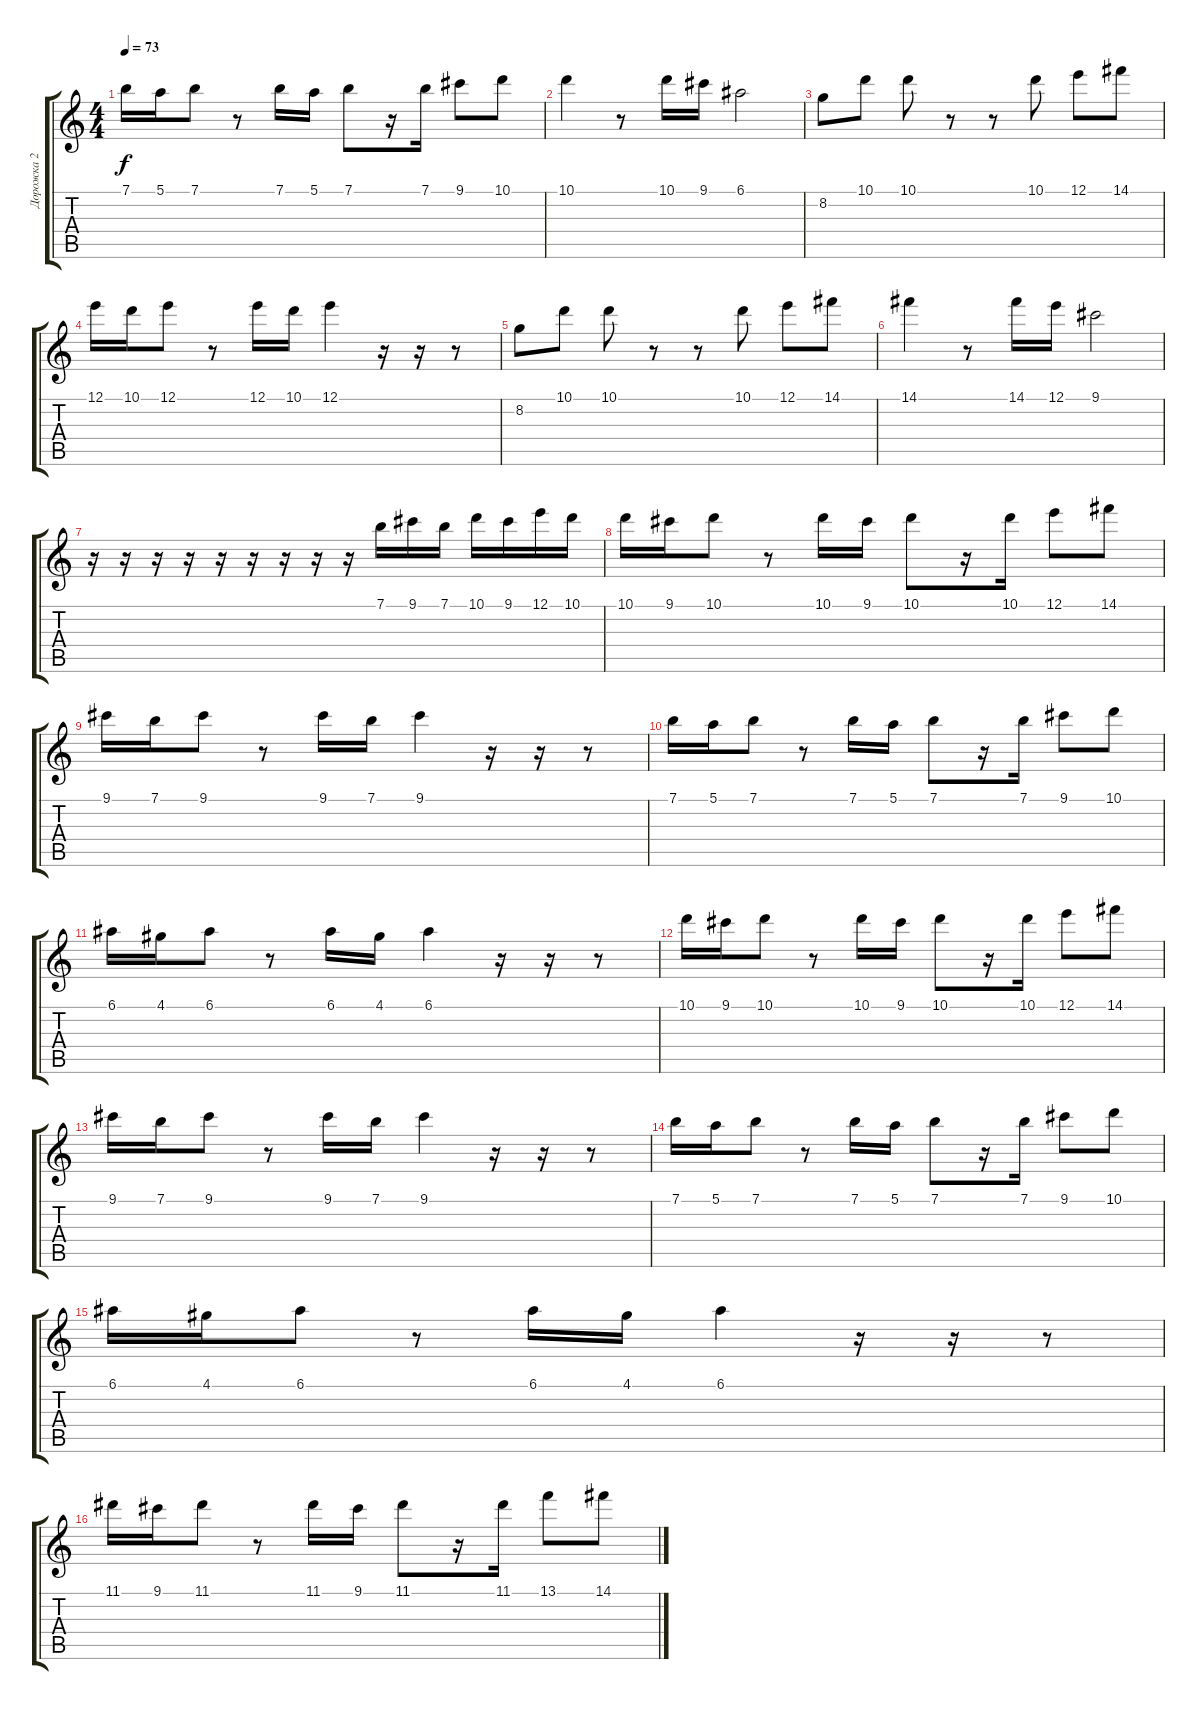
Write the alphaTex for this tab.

\track ("Дорожка 2" "Дорожка 2") {instrument acousticguitarsteel}
\staff {score tabs}
\tuning (E4 B3 G3 D3 A2 E2) {hide}
\ts (4 4)
\tempo 73
\clef g2
\ks c
7.1.16{dy f} 5.1.16 7.1.8 r.8 7.1.16 5.1.16 7.1.8 r.16 7.1.16 9.1.8 10.1.8 |
10.1.4 r.8 10.1.16 9.1.16 6.1.2 |
8.2.8 10.1.8 10.1.8 r.8 r.8 10.1.8 12.1.8 14.1.8 |
12.1.16 10.1.16 12.1.8 r.8 12.1.16 10.1.16 12.1.4 r.16 r.16 r.8 |
8.2.8 10.1.8 10.1.8 r.8 r.8 10.1.8 12.1.8 14.1.8 |
14.1.4 r.8 14.1.16 12.1.16 9.1.2 |
r.16 r.16 r.16 r.16 r.16 r.16 r.16 r.16 r.16 7.1.16 9.1.16 7.1.16 10.1.16 9.1.16 12.1.16 10.1.16 |
10.1.16 9.1.16 10.1.8 r.8 10.1.16 9.1.16 10.1.8 r.16 10.1.16 12.1.8 14.1.8 |
9.1.16 7.1.16 9.1.8 r.8 9.1.16 7.1.16 9.1.4 r.16 r.16 r.8 |
7.1.16 5.1.16 7.1.8 r.8 7.1.16 5.1.16 7.1.8 r.16 7.1.16 9.1.8 10.1.8 |
6.1.16 4.1.16 6.1.8 r.8 6.1.16 4.1.16 6.1.4 r.16 r.16 r.8 |
10.1.16 9.1.16 10.1.8 r.8 10.1.16 9.1.16 10.1.8 r.16 10.1.16 12.1.8 14.1.8 |
9.1.16 7.1.16 9.1.8 r.8 9.1.16 7.1.16 9.1.4 r.16 r.16 r.8 |
7.1.16 5.1.16 7.1.8 r.8 7.1.16 5.1.16 7.1.8 r.16 7.1.16 9.1.8 10.1.8 |
6.1.16 4.1.16 6.1.8 r.8 6.1.16 4.1.16 6.1.4 r.16 r.16 r.8 |
11.1.16 9.1.16 11.1.8 r.8 11.1.16 9.1.16 11.1.8 r.16 11.1.16 13.1.8 14.1.8
